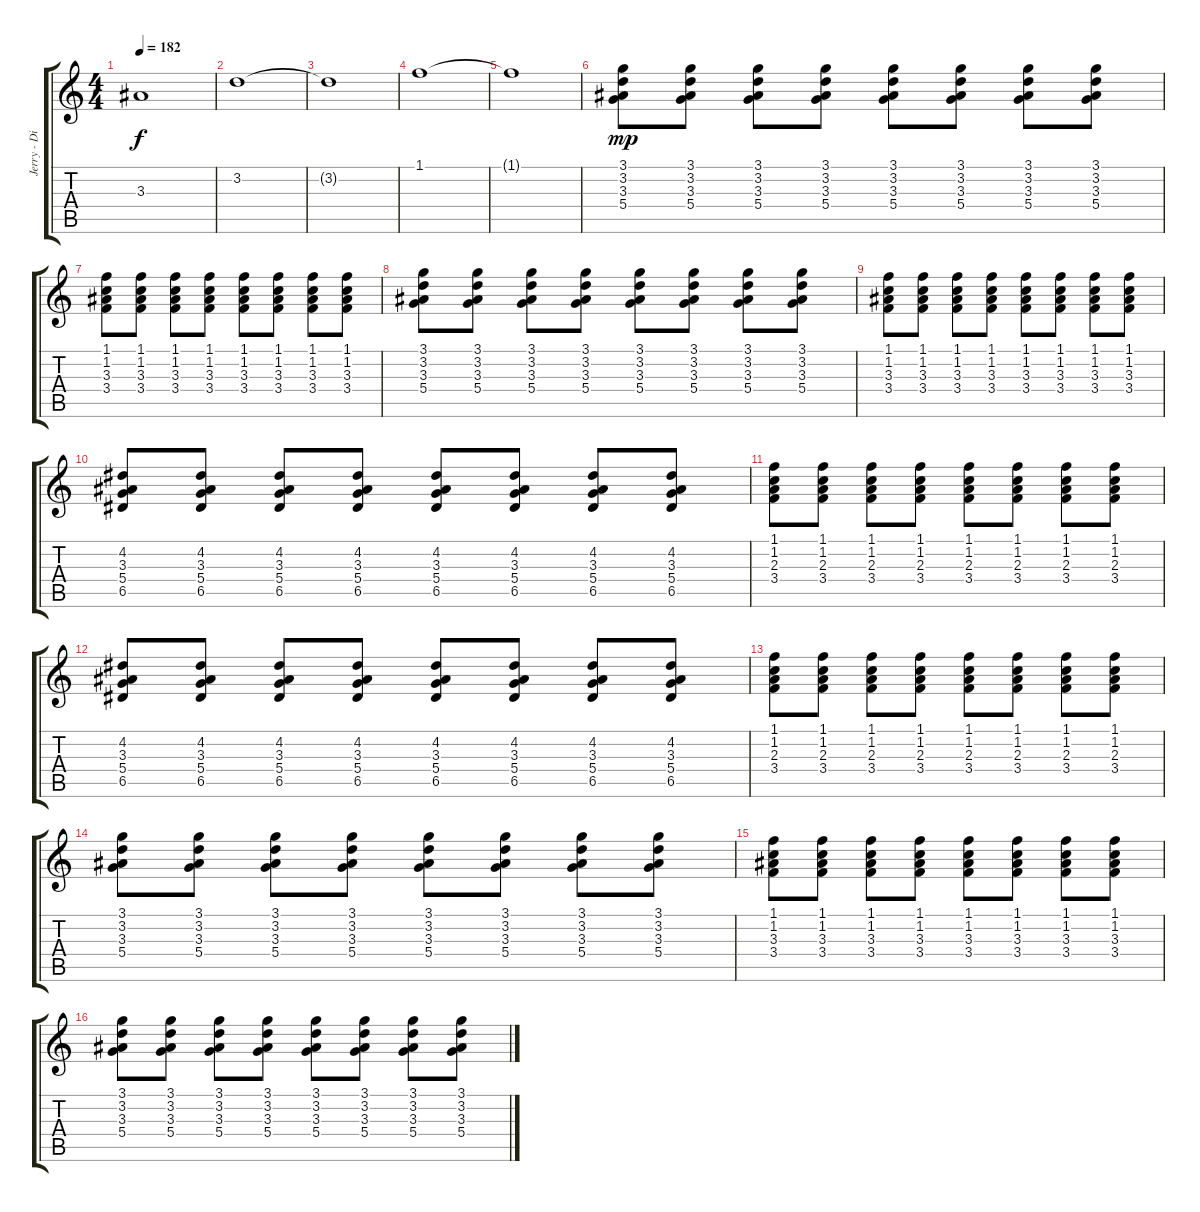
\track ("Jerry - Distortion" "Jerry - Di") {instrument distortionguitar}
\staff {score tabs}
\tuning (E4 B3 G3 D3 A2 E2) {hide}
\ts (4 4)
\tempo 182
\clef g2
\ks c
3.3{t}.1{dy f} |
3.2.1 |
3.2{t}.1 |
1.1.1 |
1.1{t}.1 |
(3.1 3.2 3.3 5.4).8{dy mp} (3.1 3.2 3.3 5.4).8 (3.1 3.2 3.3 5.4).8 (3.1 3.2 3.3 5.4).8 (3.1 3.2 3.3 5.4).8 (3.1 3.2 3.3 5.4).8 (3.1 3.2 3.3 5.4).8 (3.1 3.2 3.3 5.4).8 |
(1.1 1.2 3.3 3.4).8 (1.1 1.2 3.3 3.4).8 (1.1 1.2 3.3 3.4).8 (1.1 1.2 3.3 3.4).8 (1.1 1.2 3.3 3.4).8 (1.1 1.2 3.3 3.4).8 (1.1 1.2 3.3 3.4).8 (1.1 1.2 3.3 3.4).8 |
(3.1 3.2 3.3 5.4).8 (3.1 3.2 3.3 5.4).8 (3.1 3.2 3.3 5.4).8 (3.1 3.2 3.3 5.4).8 (3.1 3.2 3.3 5.4).8 (3.1 3.2 3.3 5.4).8 (3.1 3.2 3.3 5.4).8 (3.1 3.2 3.3 5.4).8 |
(1.1 1.2 3.3 3.4).8 (1.1 1.2 3.3 3.4).8 (1.1 1.2 3.3 3.4).8 (1.1 1.2 3.3 3.4).8 (1.1 1.2 3.3 3.4).8 (1.1 1.2 3.3 3.4).8 (1.1 1.2 3.3 3.4).8 (1.1 1.2 3.3 3.4).8 |
(4.2 3.3 5.4 6.5).8 (4.2 3.3 5.4 6.5).8 (4.2 3.3 5.4 6.5).8 (4.2 3.3 5.4 6.5).8 (4.2 3.3 5.4 6.5).8 (4.2 3.3 5.4 6.5).8 (4.2 3.3 5.4 6.5).8 (4.2 3.3 5.4 6.5).8 |
(1.1 1.2 2.3 3.4).8 (1.1 1.2 2.3 3.4).8 (1.1 1.2 2.3 3.4).8 (1.1 1.2 2.3 3.4).8 (1.1 1.2 2.3 3.4).8 (1.1 1.2 2.3 3.4).8 (1.1 1.2 2.3 3.4).8 (1.1 1.2 2.3 3.4).8 |
(4.2 3.3 5.4 6.5).8 (4.2 3.3 5.4 6.5).8 (4.2 3.3 5.4 6.5).8 (4.2 3.3 5.4 6.5).8 (4.2 3.3 5.4 6.5).8 (4.2 3.3 5.4 6.5).8 (4.2 3.3 5.4 6.5).8 (4.2 3.3 5.4 6.5).8 |
(1.1 1.2 2.3 3.4).8 (1.1 1.2 2.3 3.4).8 (1.1 1.2 2.3 3.4).8 (1.1 1.2 2.3 3.4).8 (1.1 1.2 2.3 3.4).8 (1.1 1.2 2.3 3.4).8 (1.1 1.2 2.3 3.4).8 (1.1 1.2 2.3 3.4).8 |
(3.1 3.2 3.3 5.4).8 (3.1 3.2 3.3 5.4).8 (3.1 3.2 3.3 5.4).8 (3.1 3.2 3.3 5.4).8 (3.1 3.2 3.3 5.4).8 (3.1 3.2 3.3 5.4).8 (3.1 3.2 3.3 5.4).8 (3.1 3.2 3.3 5.4).8 |
(1.1 1.2 3.3 3.4).8 (1.1 1.2 3.3 3.4).8 (1.1 1.2 3.3 3.4).8 (1.1 1.2 3.3 3.4).8 (1.1 1.2 3.3 3.4).8 (1.1 1.2 3.3 3.4).8 (1.1 1.2 3.3 3.4).8 (1.1 1.2 3.3 3.4).8 |
(3.1 3.2 3.3 5.4).8 (3.1 3.2 3.3 5.4).8 (3.1 3.2 3.3 5.4).8 (3.1 3.2 3.3 5.4).8 (3.1 3.2 3.3 5.4).8 (3.1 3.2 3.3 5.4).8 (3.1 3.2 3.3 5.4).8 (3.1 3.2 3.3 5.4).8
